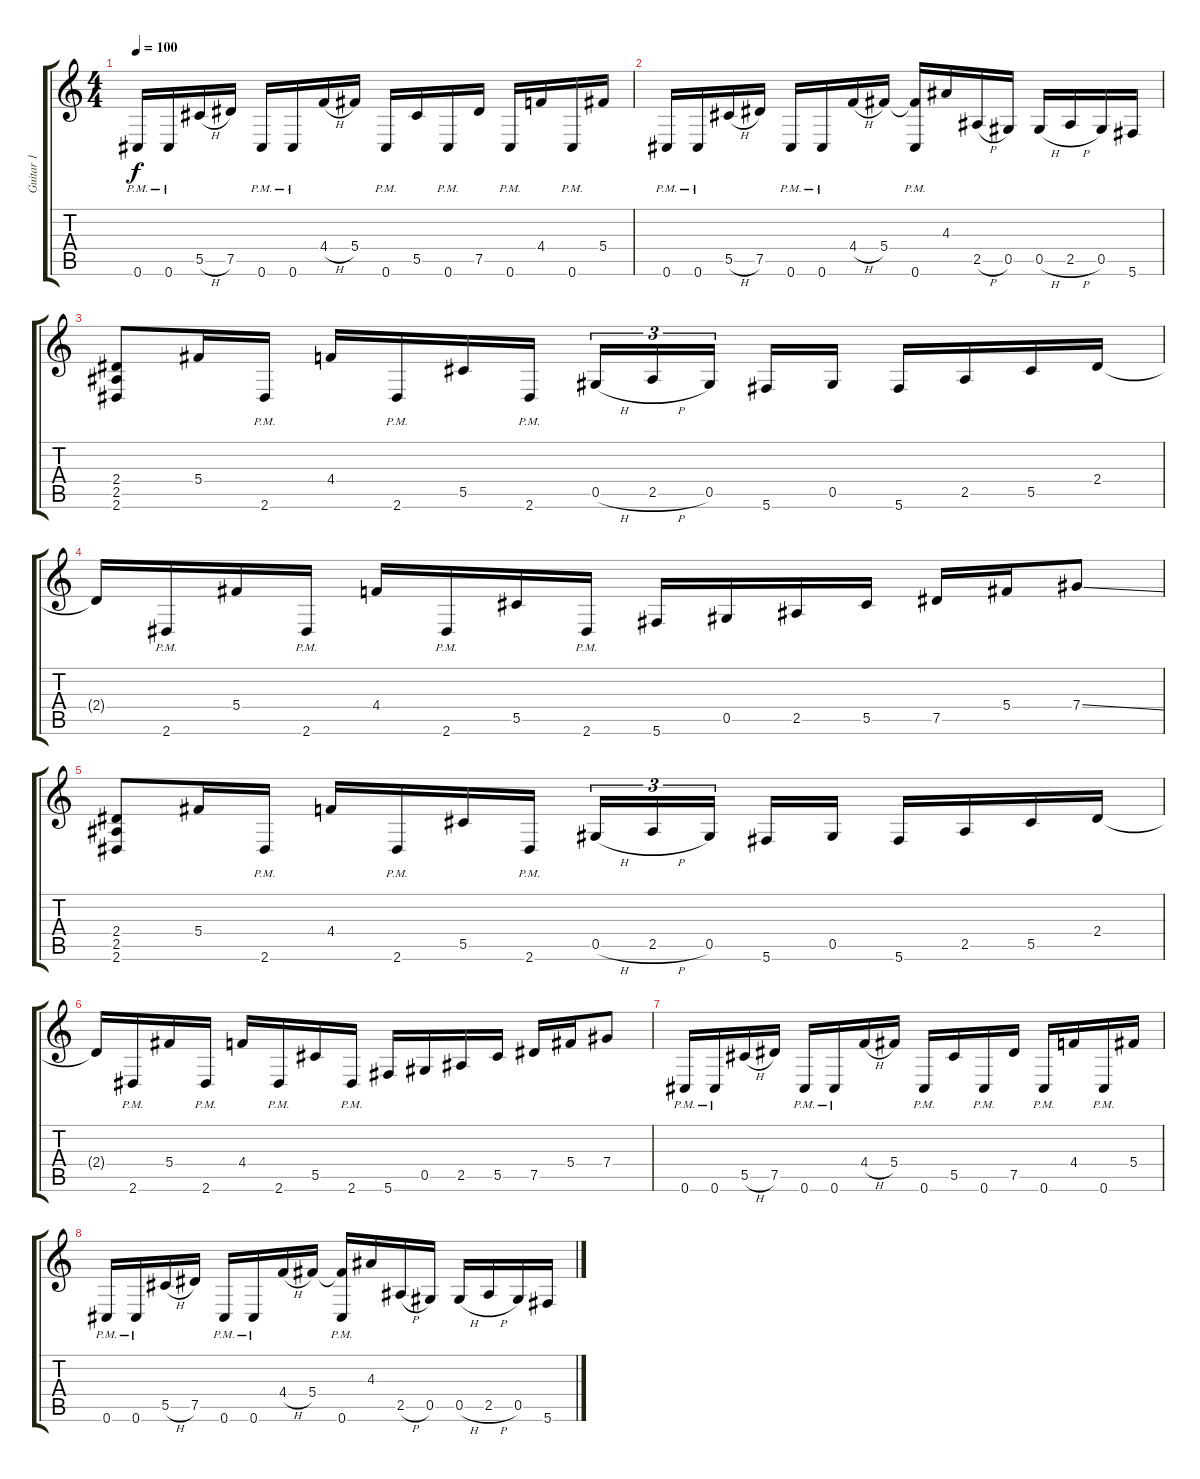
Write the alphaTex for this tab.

\track ("Guitar 1" "Guitar 1") {instrument overdrivenguitar}
\staff {score tabs}
\tuning (Eb4 Bb3 Gb3 Db3 Ab2 Db2) {hide}
\ts (4 4)
\tempo 100
\clef g2
\ks c
0.6{pm}.16{dy f} 0.6{pm}.16 5.5{h}.16 7.5.16 0.6{pm}.16 0.6{pm}.16 4.4{h}.16 5.4.16 0.6{pm}.16 5.5.16 0.6{pm}.16 7.5.16 0.6{pm}.16 4.4.16 0.6{pm}.16 5.4.16 |
0.6{pm}.16 0.6{pm}.16 5.5{h}.16 7.5.16 0.6{pm}.16 0.6{pm}.16 4.4{h}.16 5.4.16 (5.4{t} 0.6{pm}).16 4.3.16 2.5{h}.16 0.5.16 0.5{h}.16 2.5{h}.16 0.5.16 5.6.16 |
(2.4 2.5 2.6).8 5.4.16 2.6{pm}.16 4.4.16 2.6{pm}.16 5.5.16 2.6{pm}.16 0.5{h}.16{tu (3 2)} 2.5{h}.16{tu (3 2)} 0.5.16{tu (3 2)} 5.6.16 0.5.16 5.6.16 2.5.16 5.5.16 2.4.16 |
2.4{t}.16 2.6{pm}.16 5.4.16 2.6{pm}.16 4.4.16 2.6{pm}.16 5.5.16 2.6{pm}.16 5.6.16 0.5.16 2.5.16 5.5.16 7.5.16 5.4.16 7.4{ss}.8 |
(2.4 2.5 2.6).8 5.4.16 2.6{pm}.16 4.4.16 2.6{pm}.16 5.5.16 2.6{pm}.16 0.5{h}.16{tu (3 2)} 2.5{h}.16{tu (3 2)} 0.5.16{tu (3 2)} 5.6.16 0.5.16 5.6.16 2.5.16 5.5.16 2.4.16 |
2.4{t}.16 2.6{pm}.16 5.4.16 2.6{pm}.16 4.4.16 2.6{pm}.16 5.5.16 2.6{pm}.16 5.6.16 0.5.16 2.5.16 5.5.16 7.5.16 5.4.16 7.4.8 |
0.6{pm}.16 0.6{pm}.16 5.5{h}.16 7.5.16 0.6{pm}.16 0.6{pm}.16 4.4{h}.16 5.4.16 0.6{pm}.16 5.5.16 0.6{pm}.16 7.5.16 0.6{pm}.16 4.4.16 0.6{pm}.16 5.4.16 |
0.6{pm}.16 0.6{pm}.16 5.5{h}.16 7.5.16 0.6{pm}.16 0.6{pm}.16 4.4{h}.16 5.4.16 (5.4{t} 0.6{pm}).16 4.3.16 2.5{h}.16 0.5.16 0.5{h}.16 2.5{h}.16 0.5.16 5.6.16
